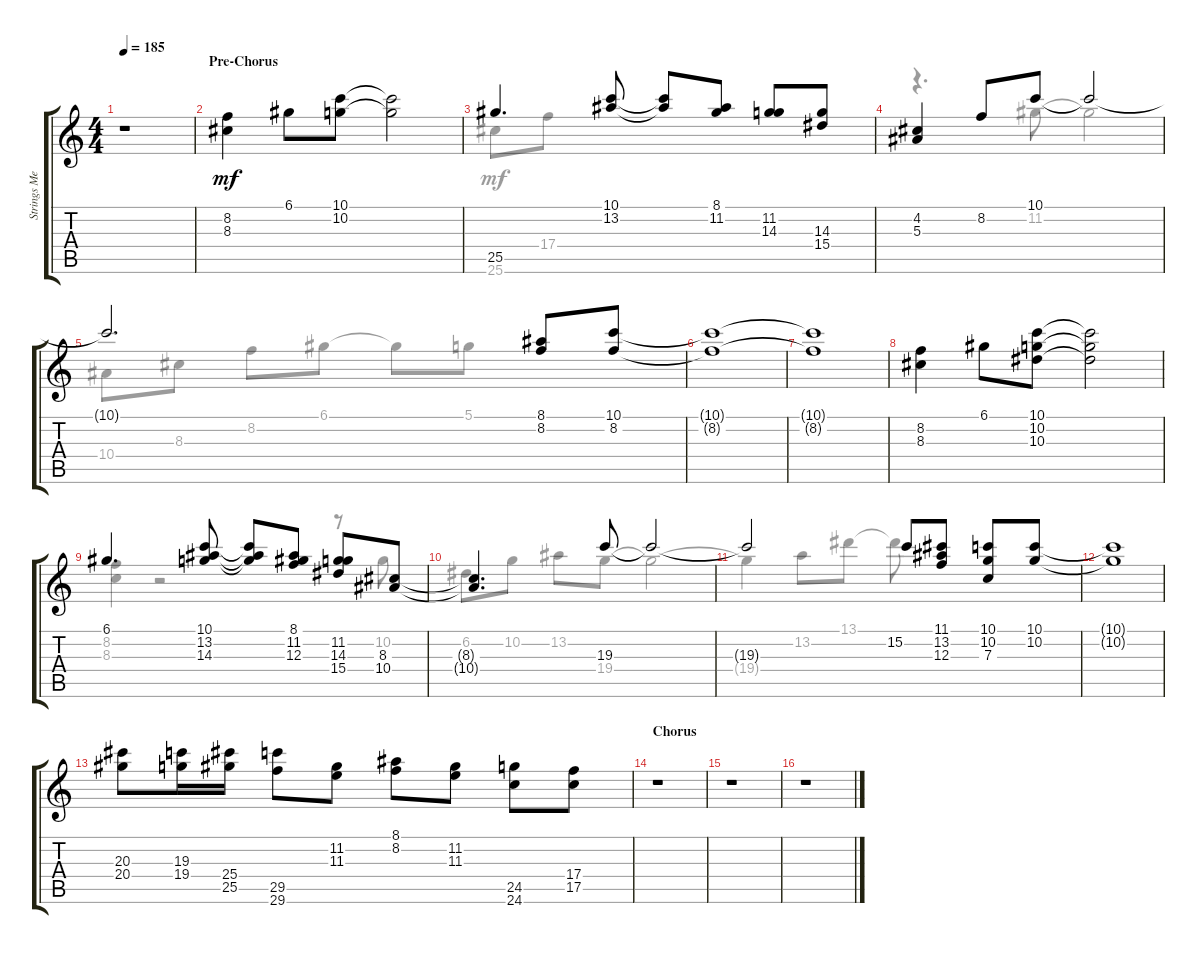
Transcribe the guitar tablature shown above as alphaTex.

\track ("Strings Melody" "Strings Me") {instrument electricguitarclean}
\staff {score tabs}
\tuning (D4 A3 F3 C3 G2 C2) {hide}
\voice
\ts (4 4)
\tempo 185
\clef g2
\ks aminor
r.1{dy mf} |
\section ("" "Pre-Chorus")
(8.2 8.3).4 6.1.8 (10.1 10.2).8 (10.1{t} 10.2{t}).2 |
25.5.4{d} (10.1 13.2).8 (10.1{t} 13.2{t}).8 (8.1 11.2).8 (11.2 14.3).8 (14.3 15.4).8 |
(4.2 5.3).4 8.2.8 10.1.8 10.1{t}.2 |
10.1{t}.2{d} (8.1 8.2).8 (10.1 8.2).8 |
(10.1{t} 8.2{t}).1 |
(10.1{t} 8.2{t}).1 |
(8.2 8.3).4 6.1.8 (10.1 10.2 10.3).8 (10.1{t} 10.2{t} 10.3{t}).2 |
6.1.4{d} (10.1 13.2 14.3).8 (10.1{t} 13.2{t} 14.3{t}).8 (8.1 11.2 12.3).8 (11.2 14.3 15.4).8 (8.3 10.4).8 |
(8.3{t} 10.4{t}).4{d} 19.3.8 19.3{t}.2 |
19.3{t}.2 15.2.8 (11.1 13.2 12.3).8 (10.1 10.2 7.3).8 (10.1 10.2).8 |
(10.1{t} 10.2{t}).1 |
(20.3 20.4).8 (19.3 19.4).16 (25.4 25.5).16 (29.5 29.6).8 (11.2 11.3).8 (8.1 8.2).8 (11.2 11.3).8 (24.5 24.6).8 (17.4 17.5).8 |
\section ("" "Chorus")
r.1 |
r.1 |
r.1
\voice
\clef g2
\ottava regular
\simile none
\ks aminor
|
|
25.6.8 17.4.8 |
r.4{d} 11.2.8 11.2{t}.2 |
10.4.8 8.3.8 8.2.8 6.1.8 6.1{t}.8 5.1.8 |
|
|
|
(8.2 8.3).4 r.2 r.8 10.2.8 |
6.2.8 10.2.8 13.2.8 19.4.8 19.4{t}.2 |
19.4{t}.4 13.2.8 13.1.8 13.1{t}.8 |
|
|
|
|
